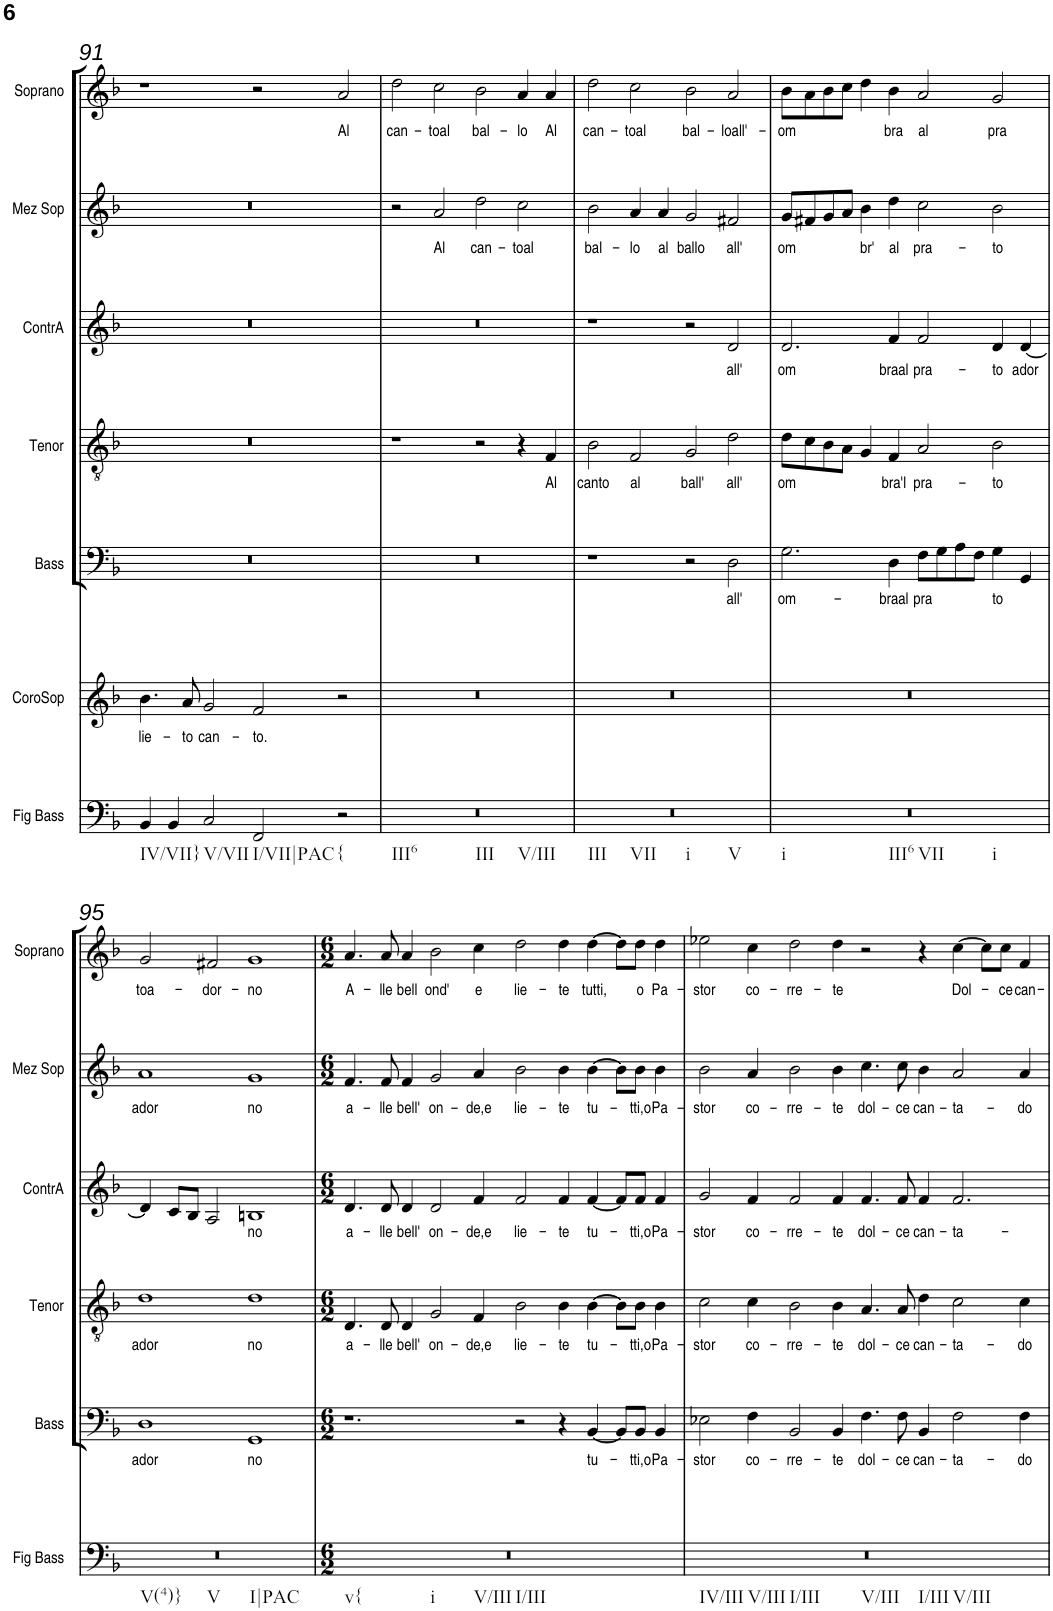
**kern	**kern	**text	**kern	**text	**kern	**text	**kern	**text	**kern	**text	**kern	**text
*part7	*part6	*part6	*part5	*part5	*part4	*part4	*part3	*part3	*part2	*part2	*part1	*part1
*staff7	*staff6	*staff6	*staff5	*staff5	*staff4	*staff4	*staff3	*staff3	*staff2	*staff2	*staff1	*staff1
*I"Fig Bass	*I"CoroSop	*	*I"Bass	*	*I"Tenor	*	*I"ContrA	*	*I"Mez Sop	*	*I"Soprano	*
*I'Fig Bass	*I'CoroSop	*	*I'Bass	*	*I'Tenor	*	*I'ContrA	*	*I'Mez Sop	*	*I'Soprano	*
!!LO:PB:g=z
*clefF4	*clefG2	*	*clefF4	*	*clefGv2	*	*clefG2	*	*clefG2	*	*clefG2	*
*k[b-]	*k[b-]	*	*k[b-]	*	*k[b-]	*	*k[b-]	*	*k[b-]	*	*k[b-]	*
*M4/2	*M4/2	*	*M4/2	*	*M4/2	*	*M4/2	*	*M4/2	*	*M4/2	*
=91	=91	=91	=91	=91	=91	=91	=91	=91	=91	=91	=91	=91
!LO:TX:b:t=IV/VII}	!	!	!	!	!	!	!	!	!	!	!	!
!	!	!LO:LY:b	!	!	!	!	!	!	!	!	!	!
4BB-/	4.b-\	lie-	0r	.	0r	.	0r	.	0r	.	1r	.
4BB-/	.	.	.	.	.	.	.	.	.	.	.	.
!	!	!LO:LY:b	!	!	!	!	!	!	!	!	!	!
.	8a/	-to	.	.	.	.	.	.	.	.	.	.
!LO:TX:b:t=V/VII	!	!	!	!	!	!	!	!	!	!	!	!
!	!	!LO:LY:b	!	!	!	!	!	!	!	!	!	!
2C/	2g/	can-	.	.	.	.	.	.	.	.	.	.
!LO:TX:b:t=I/VII|PAC	!	!	!	!	!	!	!	!	!	!	!	!
!	!	!LO:LY:b	!	!	!	!	!	!	!	!	!	!
2FF/	2f/	-to.	.	.	.	.	.	.	.	.	2r	.
!LO:TX:b:t={	!	!	!	!	!	!	!	!	!	!	!	!
!	!	!	!	!	!	!	!	!	!	!	!	!LO:LY:b
2r	2r	.	.	.	.	.	.	.	.	.	2a/	Al
=92	=92	=92	=92	=92	=92	=92	=92	=92	=92	=92	=92	=92
!LO:TX:b:t=III6	!	!	!	!	!	!	!	!	!	!	!	!
!LO:TX:b:t=III	!	!	!	!	!	!	!	!	!	!	!	!
!LO:TX:b:t=V/III	!	!	!	!	!	!	!	!	!	!	!	!
!	!	!	!	!	!	!	!	!	!	!	!	!LO:LY:b
0r	0r	.	0r	.	1r	.	0r	.	2r	.	2dd\	can-
!	!	!	!	!	!	!	!	!	!	!LO:LY:b	!	!LO:LY:b
.	.	.	.	.	.	.	.	.	2a/	Al	2cc\	-toal
!	!	!	!	!	!	!	!	!	!	!LO:LY:b	!	!LO:LY:b
.	.	.	.	.	2r	.	.	.	2dd\	can-	2b-\	bal-
!	!	!	!	!	!	!	!	!	!	!LO:LY:b	!	!LO:LY:b
.	.	.	.	.	4r	.	.	.	2cc\	-toal	4a/	-lo
!	!	!	!	!	!	!LO:LY:b	!	!	!	!	!	!LO:LY:b
.	.	.	.	.	4F/	Al	.	.	.	.	4a/	Al
=93	=93	=93	=93	=93	=93	=93	=93	=93	=93	=93	=93	=93
!LO:TX:b:t=III	!	!	!	!	!	!	!	!	!	!	!	!
!LO:TX:b:t=VII	!	!	!	!	!	!	!	!	!	!	!	!
!LO:TX:b:t=i	!	!	!	!	!	!	!	!	!	!	!	!
!LO:TX:b:t=V	!	!	!	!	!	!	!	!	!	!	!	!
!	!	!	!	!	!	!LO:LY:b	!	!	!	!LO:LY:b	!	!LO:LY:b
0r	0r	.	1r	.	2B-\	canto	1r	.	2b-\	bal-	2dd\	can-
!	!	!	!	!	!	!LO:LY:b	!	!	!	!LO:LY:b	!	!LO:LY:b
.	.	.	.	.	2F/	al	.	.	4a/	-lo	2cc\	-toal
!	!	!	!	!	!	!	!	!	!	!LO:LY:b	!	!
.	.	.	.	.	.	.	.	.	4a/	al	.	.
!	!	!	!	!	!	!LO:LY:b	!	!	!	!LO:LY:b	!	!LO:LY:b
.	.	.	2r	.	2G/	ball'	2r	.	2g/	ballo	2b-\	bal-
!	!	!	!	!LO:LY:b	!	!LO:LY:b	!	!LO:LY:b	!	!LO:LY:b	!	!LO:LY:b
.	.	.	2D\	all'	2d\	all'	2d/	all'	2f#X/	all'	2a/	-loall'-
=94	=94	=94	=94	=94	=94	=94	=94	=94	=94	=94	=94	=94
!LO:TX:b:t=i	!	!	!	!	!	!	!	!	!	!	!	!
!LO:TX:b:t=III6	!	!	!	!	!	!	!	!	!	!	!	!
!LO:TX:b:t=VII	!	!	!	!	!	!	!	!	!	!	!	!
!LO:TX:b:t=i	!	!	!	!	!	!	!	!	!	!	!	!
!	!	!	!	!LO:LY:b	!	!LO:LY:b	!	!LO:LY:b	!	!LO:LY:b	!	!LO:LY:b
0r	0r	.	2.G\	om-	8d\L	om	2.d/	om	8g/L	om	8b-\L	-om
.	.	.	.	.	8c\	.	.	.	8f#X/	.	8a\	.
.	.	.	.	.	8B-\	.	.	.	8g/	.	8b-\	.
.	.	.	.	.	8A\J	.	.	.	8a/J	.	8cc\J	.
!	!	!	!	!	!	!	!	!	!	!LO:LY:b	!	!
.	.	.	.	.	4G/	.	.	.	4b-\	br'	4dd\	.
!	!	!	!	!LO:LY:b	!	!LO:LY:b	!	!LO:LY:b	!	!LO:LY:b	!	!LO:LY:b
.	.	.	4D\	-braal	4F/	bra'l	4f/	braal	4dd\	al	4b-\	bra
!	!	!	!	!LO:LY:b	!	!LO:LY:b	!	!LO:LY:b	!	!LO:LY:b	!	!LO:LY:b
.	.	.	8F\L	pra	2A/	pra-	2f/	pra-	2cc\	pra-	2a/	al
.	.	.	8G\	.	.	.	.	.	.	.	.	.
.	.	.	8A\	.	.	.	.	.	.	.	.	.
.	.	.	8F\J	.	.	.	.	.	.	.	.	.
!	!	!	!	!LO:LY:b	!	!LO:LY:b	!	!LO:LY:b	!	!LO:LY:b	!	!LO:LY:b
.	.	.	4G\	to	2B-\	-to	4d/	-to	2b-\	-to	2g/	pra
!	!	!	!	!	!	!	!	!LO:LY:b	!	!	!	!
.	.	.	4GG/	.	.	.	[4d/	ador	.	.	.	.
!!LO:LB:g=z
=95	=95	=95	=95	=95	=95	=95	=95	=95	=95	=95	=95	=95
!LO:TX:b:t=V(4)}	!	!	!	!	!	!	!	!	!	!	!	!
!LO:TX:b:t=V	!	!	!	!	!	!	!	!	!	!	!	!
!LO:TX:b:t=I|PAC	!	!	!	!	!	!	!	!	!	!	!	!
!	!	!	!	!LO:LY:b	!	!LO:LY:b	!	!	!	!LO:LY:b	!	!LO:LY:b
0r	0r	.	1D	ador	1d	ador	4d/]	.	1a	ador	2g/	toa-
.	.	.	.	.	.	.	8c/L	.	.	.	.	.
.	.	.	.	.	.	.	8B-/J	.	.	.	.	.
!	!	!	!	!	!	!	!	!	!	!	!	!LO:LY:b
.	.	.	.	.	.	.	2A/	.	.	.	2f#X/	-dor-
!	!	!	!	!LO:LY:b	!	!LO:LY:b	!	!LO:LY:b	!	!LO:LY:b	!	!LO:LY:b
.	.	.	1GG	no	1d	no	1Bn	no	1g	no	1g	-no
=96	=96	=96	=96	=96	=96	=96	=96	=96	=96	=96	=96	=96
*M6/2	*M6/2	*	*M6/2	*	*M6/2	*	*M6/2	*	*M6/2	*	*M6/2	*
!LO:TX:b:t=v{	!	!	!	!	!	!	!	!	!	!	!	!
!LO:TX:b:t=i	!	!	!	!	!	!	!	!	!	!	!	!
!LO:TX:b:t=V/III	!	!	!	!	!	!	!	!	!	!	!	!
!LO:TX:b:t=I/III	!	!	!	!	!	!	!	!	!	!	!	!
!	!	!	!	!	!	!LO:LY:b	!	!LO:LY:b	!	!LO:LY:b	!	!LO:LY:b
0.r	0.r	.	1.r	.	4.D/	a-	4.d/	a-	4.f/	a-	4.a/	A-
!	!	!	!	!	!	!LO:LY:b	!	!LO:LY:b	!	!LO:LY:b	!	!LO:LY:b
.	.	.	.	.	8D/	-lle	8d/	-lle	8f/	-lle	8a/	-lle
!	!	!	!	!	!	!LO:LY:b	!	!LO:LY:b	!	!LO:LY:b	!	!LO:LY:b
.	.	.	.	.	4D/	bell'	4d/	bell'	4f/	bell'	4a/	bell
!	!	!	!	!	!	!LO:LY:b	!	!LO:LY:b	!	!LO:LY:b	!	!LO:LY:b
.	.	.	.	.	2G/	on-	2d/	on-	2g/	on-	2b-\	ond'
!	!	!	!	!	!	!LO:LY:b	!	!LO:LY:b	!	!LO:LY:b	!	!LO:LY:b
.	.	.	.	.	4F/	-de,e	4f/	-de,e	4a/	-de,e	4cc\	e
!	!	!	!	!	!	!LO:LY:b	!	!LO:LY:b	!	!LO:LY:b	!	!LO:LY:b
.	.	.	2r	.	2B-\	lie-	2f/	lie-	2b-\	lie-	2dd\	lie-
!	!	!	!	!	!	!LO:LY:b	!	!LO:LY:b	!	!LO:LY:b	!	!LO:LY:b
.	.	.	4r	.	4B-\	-te	4f/	-te	4b-\	-te	4dd\	-te
!	!	!	!	!LO:LY:b	!	!LO:LY:b	!	!LO:LY:b	!	!LO:LY:b	!	!LO:LY:b
.	.	.	[4BB-/	tu-	[4B-\	tu-	[4f/	tu-	[4b-\	tu-	[4dd\	tutti,
.	.	.	8BB-/L]	.	8B-\L]	.	8f/L]	.	8b-\L]	.	8dd\L]	.
!	!	!	!	!LO:LY:b	!	!LO:LY:b	!	!LO:LY:b	!	!LO:LY:b	!	!LO:LY:b
.	.	.	8BB-/J	-tti,o	8B-\J	-tti,o	8f/J	-tti,o	8b-\J	-tti,o	8dd\J	o
!	!	!	!	!LO:LY:b	!	!LO:LY:b	!	!LO:LY:b	!	!LO:LY:b	!	!LO:LY:b
.	.	.	4BB-/	Pa-	4B-\	Pa-	4f/	Pa-	4b-\	Pa-	4dd\	Pa-
=97	=97	=97	=97	=97	=97	=97	=97	=97	=97	=97	=97	=97
!LO:TX:b:t=IV/III	!	!	!	!	!	!	!	!	!	!	!	!
!LO:TX:b:t=V/III	!	!	!	!	!	!	!	!	!	!	!	!
!LO:TX:b:t=I/III	!	!	!	!	!	!	!	!	!	!	!	!
!LO:TX:b:t=V/III	!	!	!	!	!	!	!	!	!	!	!	!
!LO:TX:b:t=I/III	!	!	!	!	!	!	!	!	!	!	!	!
!LO:TX:b:t=V/III	!	!	!	!	!	!	!	!	!	!	!	!
!	!	!	!	!LO:LY:b	!	!LO:LY:b	!	!LO:LY:b	!	!LO:LY:b	!	!LO:LY:b
0.r	0.r	.	2E-X\	-stor	2c\	-stor	2g/	-stor	2b-\	-stor	2ee-X\	-stor
!	!	!	!	!LO:LY:b	!	!LO:LY:b	!	!LO:LY:b	!	!LO:LY:b	!	!LO:LY:b
.	.	.	4F\	co-	4c\	co-	4f/	co-	4a/	co-	4cc\	co-
!	!	!	!	!LO:LY:b	!	!LO:LY:b	!	!LO:LY:b	!	!LO:LY:b	!	!LO:LY:b
.	.	.	2BB-/	-rre-	2B-\	-rre-	2f/	-rre-	2b-\	-rre-	2dd\	-rre-
!	!	!	!	!LO:LY:b	!	!LO:LY:b	!	!LO:LY:b	!	!LO:LY:b	!	!LO:LY:b
.	.	.	4BB-/	-te	4B-\	-te	4f/	-te	4b-\	-te	4dd\	-te
!	!	!	!	!LO:LY:b	!	!LO:LY:b	!	!LO:LY:b	!	!LO:LY:b	!	!
.	.	.	4.F\	dol-	4.A/	dol-	4.f/	dol-	4.cc\	dol-	2r	.
!	!	!	!	!LO:LY:b	!	!LO:LY:b	!	!LO:LY:b	!	!LO:LY:b	!	!
.	.	.	8F\	-ce	8A/	-ce	8f/	-ce	8cc\	-ce	.	.
!	!	!	!	!LO:LY:b	!	!LO:LY:b	!	!LO:LY:b	!	!LO:LY:b	!	!
.	.	.	4BB-/	can-	4d\	can-	4f/	can-	4b-\	can-	4r	.
!	!	!	!	!LO:LY:b	!	!LO:LY:b	!	!LO:LY:b	!	!LO:LY:b	!	!LO:LY:b
.	.	.	2F\	-ta-	2c\	-ta-	2.f/	-ta-	2a/	-ta-	[4cc\	Dol-
.	.	.	.	.	.	.	.	.	.	.	8cc\L]	.
!	!	!	!	!	!	!	!	!	!	!	!	!LO:LY:b
.	.	.	.	.	.	.	.	.	.	.	8cc\J	-ce
!	!	!	!	!LO:LY:b	!	!LO:LY:b	!	!	!	!LO:LY:b	!	!LO:LY:b
.	.	.	4F\	-do	4c\	-do	.	.	4a/	-do	4f/	can-
=	=	=	=	=	=	=	=	=	=	=	=	=
*-	*-	*-	*-	*-	*-	*-	*-	*-	*-	*-	*-	*-
